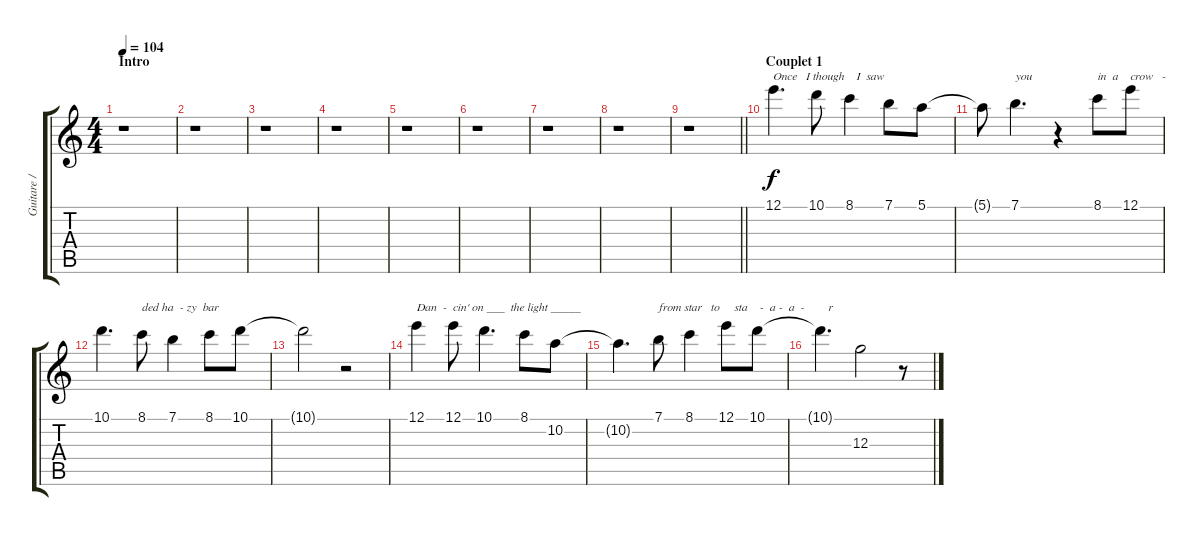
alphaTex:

\track ("Guitare / chant" "Guitare / ") {instrument overdrivenguitar}
\staff {score tabs}
\tuning (E4 B3 G3 D3 A2 E2) {hide}
\ts (4 4)
\section ("" "Intro")
\tempo 104
\clef g2
\ks c
r.1{dy f instrument overdrivenguitar} |
r.1 |
r.1 |
r.1 |
r.1 |
r.1 |
r.1 |
r.1 |
\barLineRight lightlight
r.1 |
\section ("" "Couplet 1")
12.1.4{d txt "Once   I though    I  saw"} 10.1.8 8.1.4 7.1.8 5.1.8 |
5.1{t}.8 7.1.4{d txt "you"} r.4 8.1.8{txt "in  a    crow   - "} 12.1.8 |
10.1.4{d} 8.1.8{txt "ded ha  - zy  bar"} 7.1.4 8.1.8 10.1.8 |
10.1{t}.2 r.2 |
12.1.4{txt "Dan  -  cin' on ___  the light _____"} 12.1.8 10.1.4{d} 8.1.8 10.2.8 |
10.2{t}.4{d} 7.1.8{txt "from star   to     sta    -  a -  a  -        r"} 8.1.4 12.1.8 10.1.8 |
10.1{t}.4{d} 12.3.2 r.8
